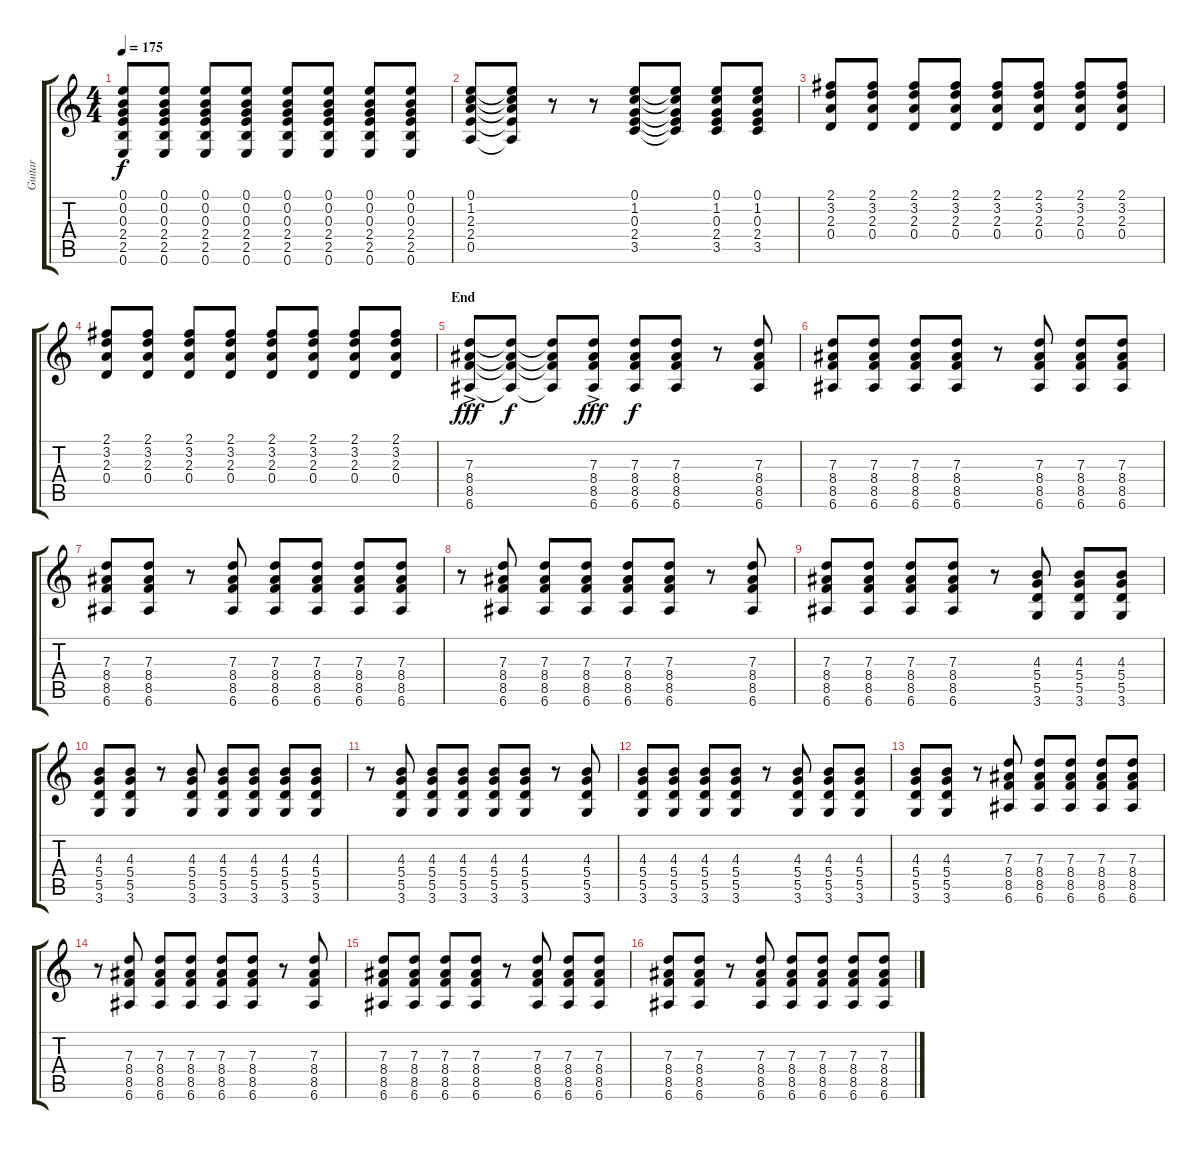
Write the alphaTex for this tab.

\track ("Guitar" "Guitar") {instrument acousticguitarsteel}
\staff {score tabs}
\tuning (E4 B3 G3 D3 A2 E2) {hide}
\ts (4 4)
\tempo 175
\clef g2
\ks c
(0.1 0.2 0.3 2.4 2.5 0.6).8{dy f} (0.1 0.2 0.3 2.4 2.5 0.6).8 (0.1 0.2 0.3 2.4 2.5 0.6).8 (0.1 0.2 0.3 2.4 2.5 0.6).8 (0.1 0.2 0.3 2.4 2.5 0.6).8 (0.1 0.2 0.3 2.4 2.5 0.6).8 (0.1 0.2 0.3 2.4 2.5 0.6).8 (0.1 0.2 0.3 2.4 2.5 0.6).8 |
(0.1 1.2 2.3 2.4 0.5).8 (0.1{t} 1.2{t} 2.3{t} 2.4{t} 0.5{t}).8 r.8 r.8 (0.1 1.2 0.3 2.4 3.5).8 (0.1{t} 1.2{t} 0.3{t} 2.4{t} 3.5{t}).8 (0.1 1.2 0.3 2.4 3.5).8 (0.1 1.2 0.3 2.4 3.5).8 |
(2.1 3.2 2.3 0.4).8 (2.1 3.2 2.3 0.4).8 (2.1 3.2 2.3 0.4).8 (2.1 3.2 2.3 0.4).8 (2.1 3.2 2.3 0.4).8 (2.1 3.2 2.3 0.4).8 (2.1 3.2 2.3 0.4).8 (2.1 3.2 2.3 0.4).8 |
(2.1 3.2 2.3 0.4).8 (2.1 3.2 2.3 0.4).8 (2.1 3.2 2.3 0.4).8 (2.1 3.2 2.3 0.4).8 (2.1 3.2 2.3 0.4).8 (2.1 3.2 2.3 0.4).8 (2.1 3.2 2.3 0.4).8 (2.1 3.2 2.3 0.4).8 |
\section ("" "End")
(7.3 8.4{ac} 8.5{ac} 6.6{ac}).8{dy fff} (7.3{t} 8.4{t} 8.5{t} 6.6{t}).8{dy f} (7.3{t} 8.4{t} 8.5{t} 6.6{t}).8 (7.3 8.4 8.5 6.6{ac}).8{dy fff} (7.3 8.4 8.5 6.6).8{dy f} (7.3 8.4 8.5 6.6).8 r.8 (7.3 8.4 8.5 6.6).8 |
(7.3 8.4 8.5 6.6).8 (7.3 8.4 8.5 6.6).8 (7.3 8.4 8.5 6.6).8 (7.3 8.4 8.5 6.6).8 r.8 (7.3 8.4 8.5 6.6).8 (7.3 8.4 8.5 6.6).8 (7.3 8.4 8.5 6.6).8 |
(7.3 8.4 8.5 6.6).8 (7.3 8.4 8.5 6.6).8 r.8 (7.3 8.4 8.5 6.6).8 (7.3 8.4 8.5 6.6).8 (7.3 8.4 8.5 6.6).8 (7.3 8.4 8.5 6.6).8 (7.3 8.4 8.5 6.6).8 |
r.8 (7.3 8.4 8.5 6.6).8 (7.3 8.4 8.5 6.6).8 (7.3 8.4 8.5 6.6).8 (7.3 8.4 8.5 6.6).8 (7.3 8.4 8.5 6.6).8 r.8 (7.3 8.4 8.5 6.6).8 |
(7.3 8.4 8.5 6.6).8 (7.3 8.4 8.5 6.6).8 (7.3 8.4 8.5 6.6).8 (7.3 8.4 8.5 6.6).8 r.8 (4.3 5.4 5.5 3.6).8 (4.3 5.4 5.5 3.6).8 (4.3 5.4 5.5 3.6).8 |
(4.3 5.4 5.5 3.6).8 (4.3 5.4 5.5 3.6).8 r.8 (4.3 5.4 5.5 3.6).8 (4.3 5.4 5.5 3.6).8 (4.3 5.4 5.5 3.6).8 (4.3 5.4 5.5 3.6).8 (4.3 5.4 5.5 3.6).8 |
r.8 (4.3 5.4 5.5 3.6).8 (4.3 5.4 5.5 3.6).8 (4.3 5.4 5.5 3.6).8 (4.3 5.4 5.5 3.6).8 (4.3 5.4 5.5 3.6).8 r.8 (4.3 5.4 5.5 3.6).8 |
(4.3 5.4 5.5 3.6).8 (4.3 5.4 5.5 3.6).8 (4.3 5.4 5.5 3.6).8 (4.3 5.4 5.5 3.6).8 r.8 (4.3 5.4 5.5 3.6).8 (4.3 5.4 5.5 3.6).8 (4.3 5.4 5.5 3.6).8 |
(4.3 5.4 5.5 3.6).8 (4.3 5.4 5.5 3.6).8 r.8 (7.3 8.4 8.5 6.6).8 (7.3 8.4 8.5 6.6).8 (7.3 8.4 8.5 6.6).8 (7.3 8.4 8.5 6.6).8 (7.3 8.4 8.5 6.6).8 |
r.8 (7.3 8.4 8.5 6.6).8 (7.3 8.4 8.5 6.6).8 (7.3 8.4 8.5 6.6).8 (7.3 8.4 8.5 6.6).8 (7.3 8.4 8.5 6.6).8 r.8 (7.3 8.4 8.5 6.6).8 |
(7.3 8.4 8.5 6.6).8 (7.3 8.4 8.5 6.6).8 (7.3 8.4 8.5 6.6).8 (7.3 8.4 8.5 6.6).8 r.8 (7.3 8.4 8.5 6.6).8 (7.3 8.4 8.5 6.6).8 (7.3 8.4 8.5 6.6).8 |
(7.3 8.4 8.5 6.6).8 (7.3 8.4 8.5 6.6).8 r.8 (7.3 8.4 8.5 6.6).8 (7.3 8.4 8.5 6.6).8 (7.3 8.4 8.5 6.6).8 (7.3 8.4 8.5 6.6).8 (7.3 8.4 8.5 6.6).8
